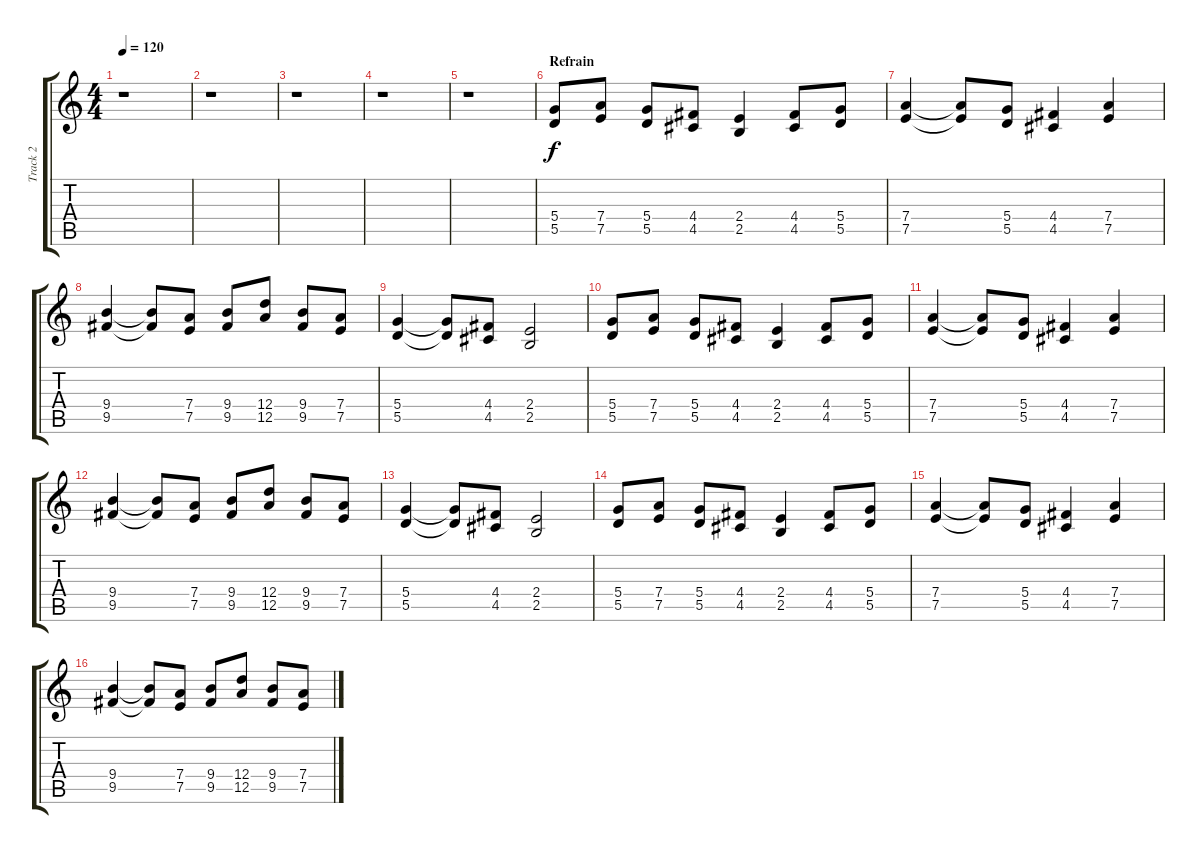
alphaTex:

\track ("Track 2" "Track 2") {instrument distortionguitar}
\staff {score tabs}
\tuning (E4 B3 G3 D3 A2 E2) {hide}
\ts (4 4)
\tempo 120
\clef g2
\ks c
r.1{dy f} |
r.1 |
r.1 |
r.1 |
r.1 |
\section ("" "Refrain")
(5.4 5.5).8 (7.4 7.5).8 (5.4 5.5).8 (4.4 4.5).8 (2.4 2.5).4 (4.4 4.5).8 (5.4 5.5).8 |
(7.4 7.5).4 (7.4{t} 7.5{t}).8 (5.4 5.5).8 (4.4 4.5).4 (7.4 7.5).4 |
(9.4 9.5).4 (9.4{t} 9.5{t}).8 (7.4 7.5).8 (9.4 9.5).8 (12.4 12.5).8 (9.4 9.5).8 (7.4 7.5).8 |
(5.4 5.5).4 (5.4{t} 5.5{t}).8 (4.4 4.5).8 (2.4 2.5).2 |
(5.4 5.5).8 (7.4 7.5).8 (5.4 5.5).8 (4.4 4.5).8 (2.4 2.5).4 (4.4 4.5).8 (5.4 5.5).8 |
(7.4 7.5).4 (7.4{t} 7.5{t}).8 (5.4 5.5).8 (4.4 4.5).4 (7.4 7.5).4 |
(9.4 9.5).4 (9.4{t} 9.5{t}).8 (7.4 7.5).8 (9.4 9.5).8 (12.4 12.5).8 (9.4 9.5).8 (7.4 7.5).8 |
(5.4 5.5).4 (5.4{t} 5.5{t}).8 (4.4 4.5).8 (2.4 2.5).2 |
(5.4 5.5).8 (7.4 7.5).8 (5.4 5.5).8 (4.4 4.5).8 (2.4 2.5).4 (4.4 4.5).8 (5.4 5.5).8 |
(7.4 7.5).4 (7.4{t} 7.5{t}).8 (5.4 5.5).8 (4.4 4.5).4 (7.4 7.5).4 |
(9.4 9.5).4 (9.4{t} 9.5{t}).8 (7.4 7.5).8 (9.4 9.5).8 (12.4 12.5).8 (9.4 9.5).8 (7.4 7.5).8
